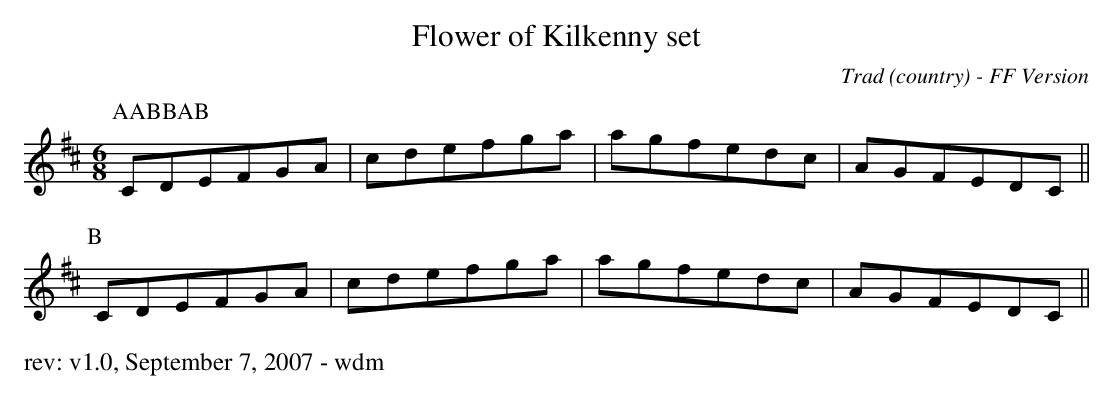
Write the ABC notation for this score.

X:1
T: Flower of Kilkenny set
O: Trad (country) - FF Version
M: 6/8
K: Dmaj
P: AABBAB
P:A
CDEFGA|cdefga|agfedc|AGFEDC||
P:B
CDEFGA|cdefga|agfedc|AGFEDC||
